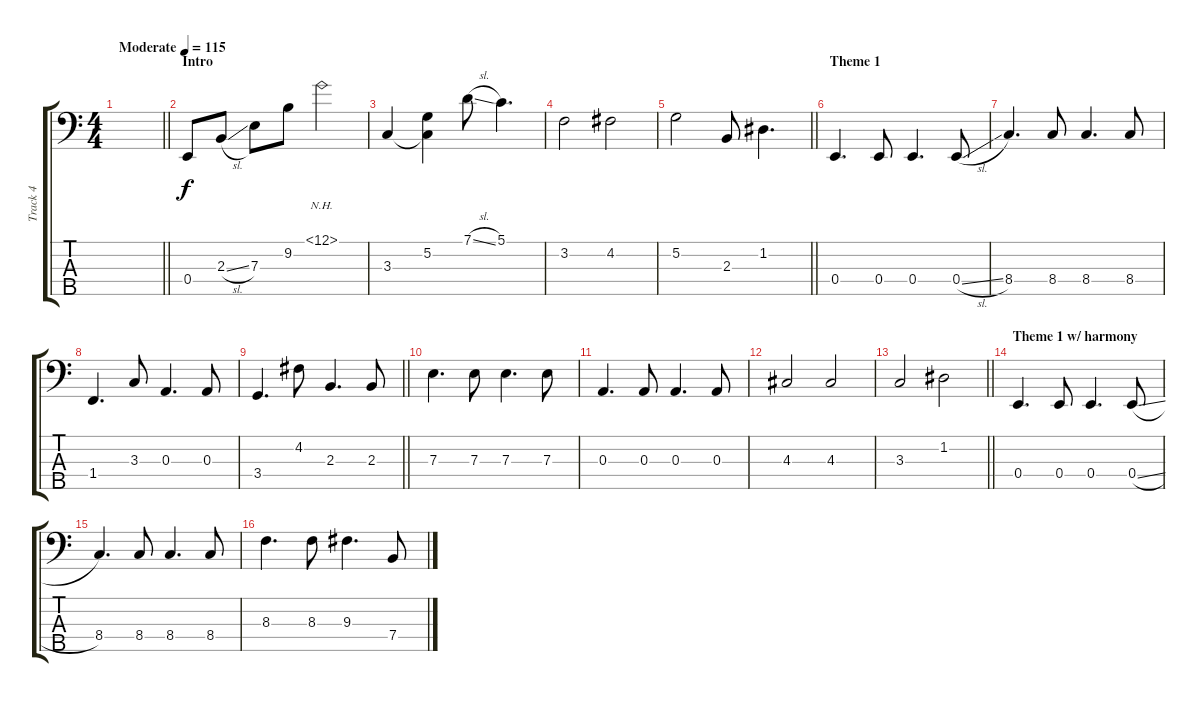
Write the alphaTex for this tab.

\track ("Track 4" "Track 4") {instrument electricbassfinger}
\staff {score tabs}
\tuning (G2 D2 A1 E1 B0) {hide}
\ts (4 4)
\tempo (115 "Moderate")
\clef f4
\barLineRight lightlight
\ks c
|
\section ("" "Intro")
0.4.8 2.3{sl}.8 7.3.8 9.2.8 12.1{nh}.2 |
3.3.4 (5.2 3.3{t}).4 7.1{sl}.8 5.1.4{d} |
3.2.2 4.2.2 |
\barLineRight lightlight
5.2.2 2.3.8 1.2.4{d} |
\section ("" "Theme 1")
0.4.4{d} 0.4.8 0.4.4{d} 0.4{sl}.8 |
8.4.4{d} 8.4.8 8.4.4{d} 8.4.8 |
1.4.4{d} 3.3.8 0.3.4{d} 0.3.8 |
\barLineRight lightlight
3.4.4{d} 4.2.8 2.3.4{d} 2.3.8 |
7.3.4{d} 7.3.8 7.3.4{d} 7.3.8 |
0.3.4{d} 0.3.8 0.3.4{d} 0.3.8 |
4.3.2 4.3.2 |
\barLineRight lightlight
3.3.2 1.2.2 |
\section ("" "Theme 1 w/ harmony")
0.4.4{d} 0.4.8 0.4.4{d} 0.4{sl}.8 |
8.4.4{d} 8.4.8 8.4.4{d} 8.4.8 |
8.3.4{d} 8.3.8 9.3.4{d} 7.4.8
